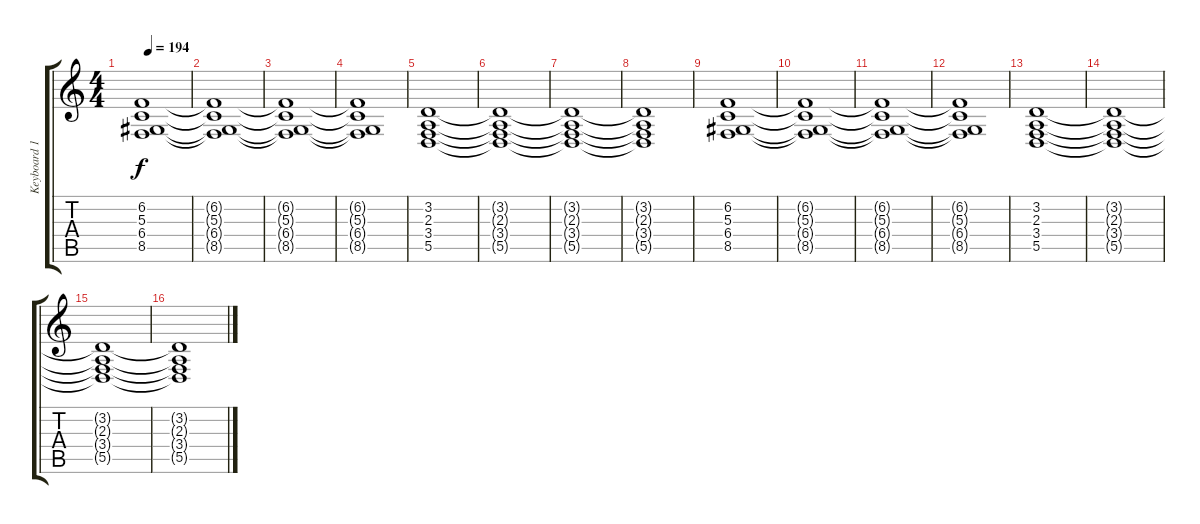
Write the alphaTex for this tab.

\track ("Keyboard 1 (Choir Aahs)" "Keyboard 1") {instrument choiraahs}
\staff {score tabs}
\tuning (E4 B3 G3 D3 A2 E2) {hide}
\ts (4 4)
\tempo 194
\clef g2
\ks c
(6.2 5.3 6.4 8.5).1{dy f} |
(6.2{t} 5.3{t} 6.4{t} 8.5{t}).1 |
(6.2{t} 5.3{t} 6.4{t} 8.5{t}).1 |
(6.2{t} 5.3{t} 6.4{t} 8.5{t}).1 |
(3.2 2.3 3.4 5.5).1 |
(3.2{t} 2.3{t} 3.4{t} 5.5{t}).1 |
(3.2{t} 2.3{t} 3.4{t} 5.5{t}).1 |
(3.2{t} 2.3{t} 3.4{t} 5.5{t}).1 |
(6.2 5.3 6.4 8.5).1 |
(6.2{t} 5.3{t} 6.4{t} 8.5{t}).1 |
(6.2{t} 5.3{t} 6.4{t} 8.5{t}).1 |
(6.2{t} 5.3{t} 6.4{t} 8.5{t}).1 |
(3.2 2.3 3.4 5.5).1 |
(3.2{t} 2.3{t} 3.4{t} 5.5{t}).1 |
(3.2{t} 2.3{t} 3.4{t} 5.5{t}).1 |
(3.2{t} 2.3{t} 3.4{t} 5.5{t}).1
